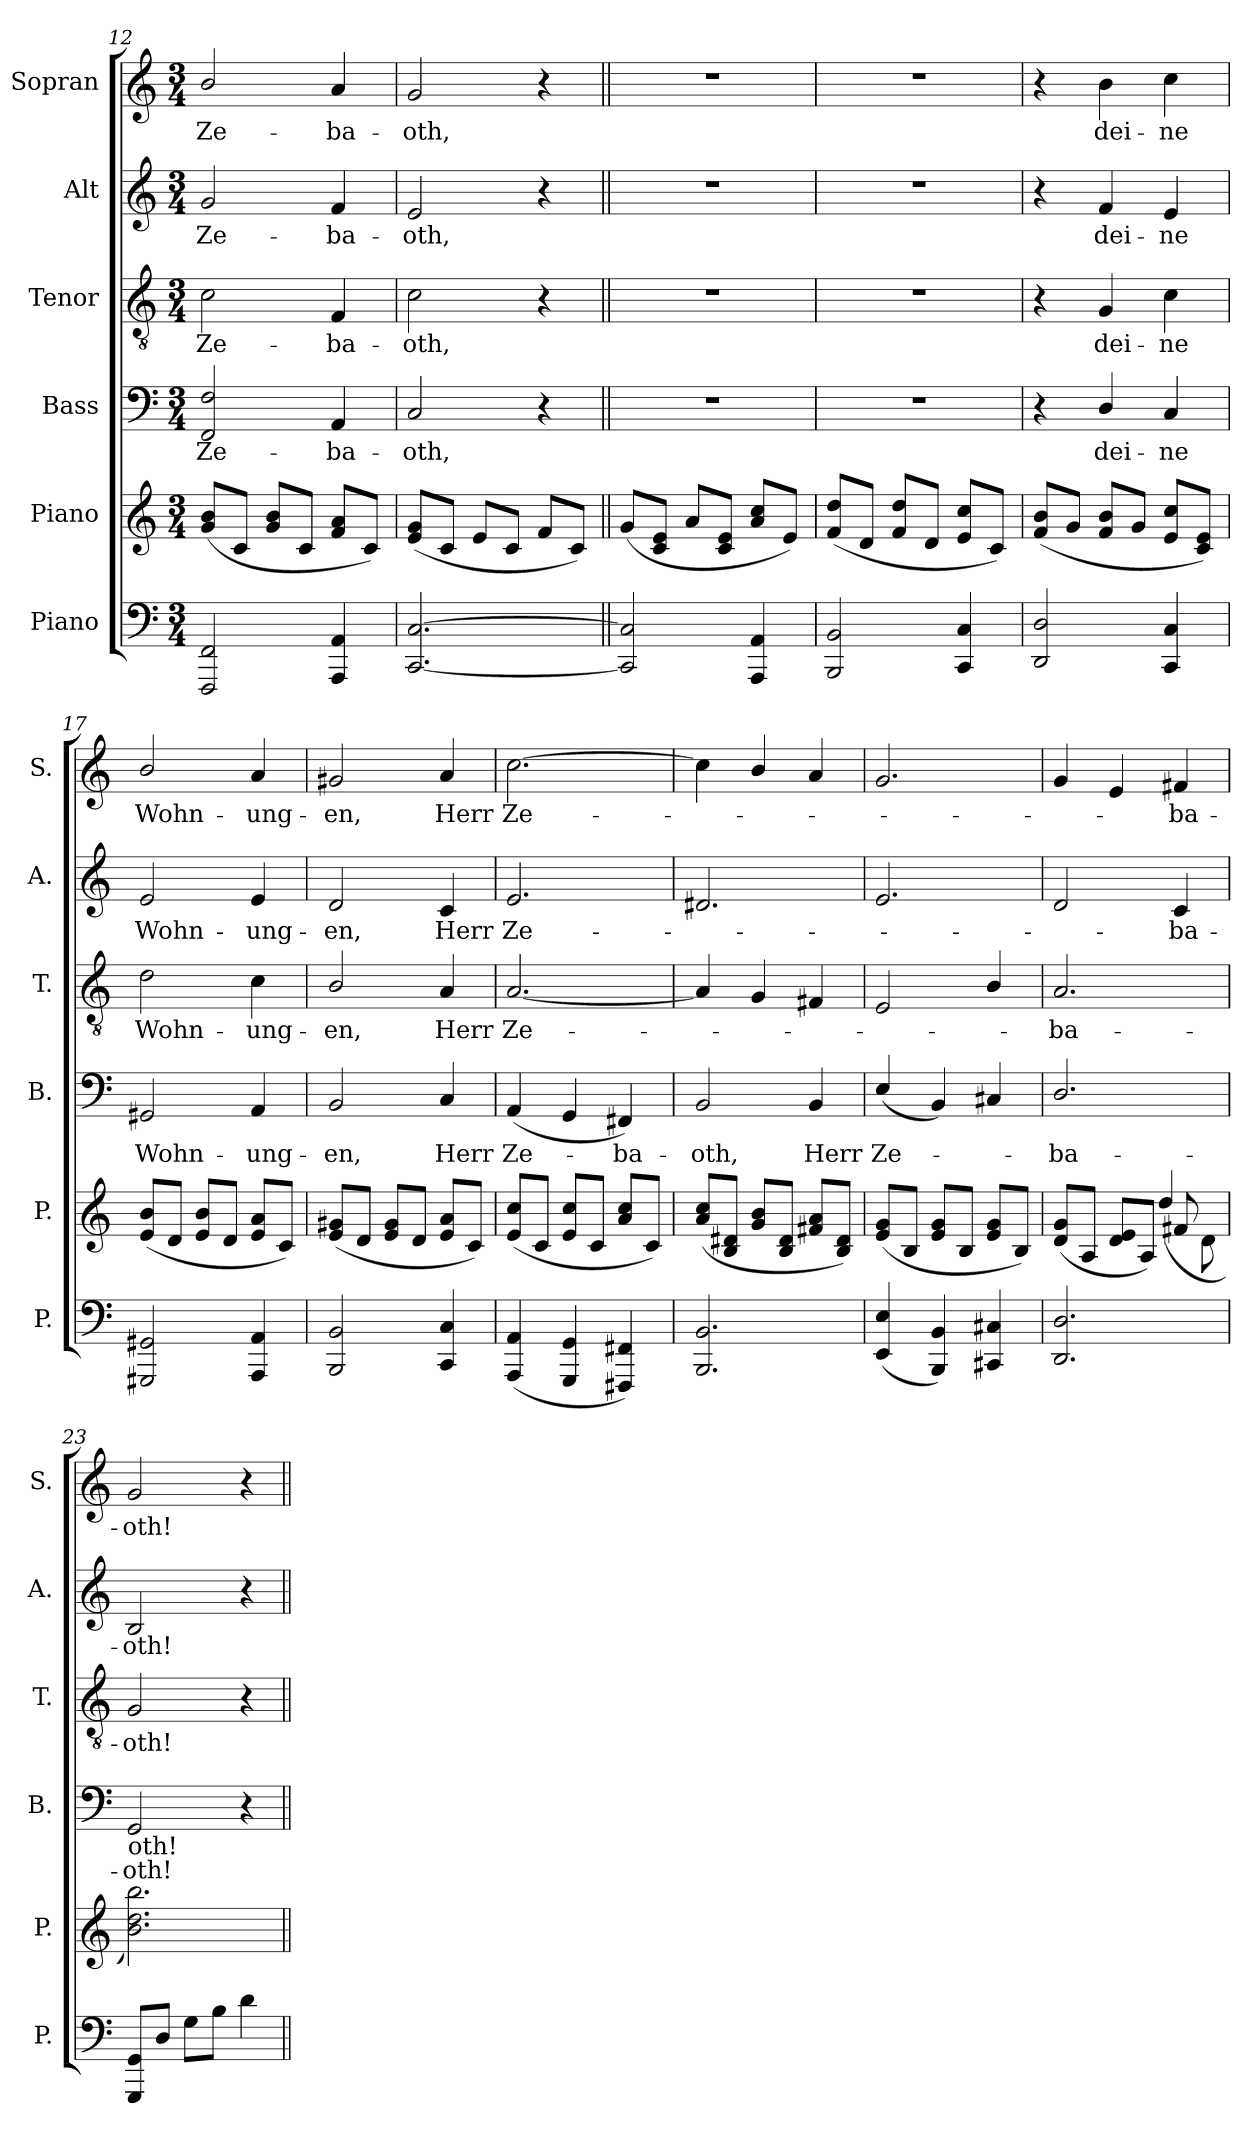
**kern	**kern	**kern	**text	**kern	**text	**kern	**text	**kern	**text
*part6	*part5	*part4	*part4	*part3	*part3	*part2	*part2	*part1	*part1
*staff6	*staff5	*staff4	*staff4	*staff3	*staff3	*staff2	*staff2	*staff1	*staff1
*I"Piano	*I"Piano	*I"Bass	*	*I"Tenor	*	*I"Alt	*	*I"Sopran	*
*I'P.	*I'P.	*I'B.	*	*I'T.	*	*I'A.	*	*I'S.	*
*clefF4	*clefG2	*clefF4	*	*clefGv2	*	*clefG2	*	*clefG2	*
*k[]	*k[]	*k[]	*	*k[]	*	*k[]	*	*k[]	*
*M3/4	*M3/4	*M3/4	*	*M3/4	*	*M3/4	*	*M3/4	*
=12	=12	=12	=12	=12	=12	=12	=12	=12	=12
!	!	!	!LO:LY:b	!	!LO:LY:b	!	!LO:LY:b	!	!LO:LY:b
2FFF/ 2FF/	(<8g/ 8b/L	2FF/ 2F/	Ze-	2c\	Ze-	2g/	Ze-	2b/	Ze-
.	8c/J	.	.	.	.	.	.	.	.
.	8g/ 8b/L	.	.	.	.	.	.	.	.
.	8c/J	.	.	.	.	.	.	.	.
!	!	!	!LO:LY:b	!	!LO:LY:b	!	!LO:LY:b	!	!LO:LY:b
4AAA/ 4AA/	8f/ 8a/L	4AA/	-ba-	4F/	-ba-	4f/	-ba-	4a/	-ba-
.	8c/J)	.	.	.	.	.	.	.	.
=13	=13	=13	=13	=13	=13	=13	=13	=13	=13
!	!	!	!LO:LY:b	!	!LO:LY:b	!	!LO:LY:b	!	!LO:LY:b
[2.CC/ [2.C/	(<8e/ 8g/L	2C/	-oth,	2c\	-oth,	2e/	-oth,	2g/	-oth,
.	8c/J	.	.	.	.	.	.	.	.
.	8e/L	.	.	.	.	.	.	.	.
.	8c/J	.	.	.	.	.	.	.	.
.	8f/L	4r	.	4r	.	4r	.	4r	.
.	8c/J)	.	.	.	.	.	.	.	.
=14||	=14||	=14||	=14||	=14||	=14||	=14||	=14||	=14||	=14||
2CC/] 2C/]	(<8g/L	2.rF	.	2.rd	.	2.rdd	.	2.rdd	.
.	8c/ 8e/J	.	.	.	.	.	.	.	.
.	8a/L	.	.	.	.	.	.	.	.
.	8c/ 8e/J	.	.	.	.	.	.	.	.
4AAA/ 4AA/	8a/ 8cc/L	.	.	.	.	.	.	.	.
.	8e/J)	.	.	.	.	.	.	.	.
=15	=15	=15	=15	=15	=15	=15	=15	=15	=15
2BBB/ 2BB/	(<8f/ 8dd/L	2.rF	.	2.rd	.	2.rdd	.	2.rdd	.
.	8d/J	.	.	.	.	.	.	.	.
.	8f/ 8dd/L	.	.	.	.	.	.	.	.
.	8d/J	.	.	.	.	.	.	.	.
4CC/ 4C/	8e/ 8cc/L	.	.	.	.	.	.	.	.
.	8c/J)	.	.	.	.	.	.	.	.
=16	=16	=16	=16	=16	=16	=16	=16	=16	=16
2DD/ 2D/	(<8f/ 8b/L	4r	.	4r	.	4r	.	4r	.
.	8g/J	.	.	.	.	.	.	.	.
!	!	!	!LO:LY:b	!	!LO:LY:b	!	!LO:LY:b	!	!LO:LY:b
.	8f/ 8b/L	4D/	dei-	4G/	dei-	4f/	dei-	4b\	dei-
.	8g/J	.	.	.	.	.	.	.	.
!	!	!	!LO:LY:b	!	!LO:LY:b	!	!LO:LY:b	!	!LO:LY:b
4CC/ 4C/	8e/ 8cc/L	4C/	-ne	4c\	-ne	4e/	-ne	4cc\	-ne
.	8c/ 8e/J)	.	.	.	.	.	.	.	.
=17	=17	=17	=17	=17	=17	=17	=17	=17	=17
!	!	!	!LO:LY:b	!	!LO:LY:b	!	!LO:LY:b	!	!LO:LY:b
2GGG#X/ 2GG#X/	(<8e/ 8b/L	2GG#X/	Wohn-	2d\	Wohn-	2e/	Wohn-	2b/	Wohn-
.	8d/J	.	.	.	.	.	.	.	.
.	8e/ 8b/L	.	.	.	.	.	.	.	.
.	8d/J	.	.	.	.	.	.	.	.
!	!	!	!LO:LY:b	!	!LO:LY:b	!	!LO:LY:b	!	!LO:LY:b
4AAA/ 4AA/	8e/ 8a/L	4AA/	-ung-	4c\	-ung-	4e/	-ung-	4a/	-ung-
.	8c/J)	.	.	.	.	.	.	.	.
!!LO:LB:g=z
=18	=18	=18	=18	=18	=18	=18	=18	=18	=18
!	!	!	!LO:LY:b	!	!LO:LY:b	!	!LO:LY:b	!	!LO:LY:b
2BBB/ 2BB/	(<8e/ 8g#X/L	2BB/	-en,	2B/	-en,	2d/	-en,	2g#X/	-en,
.	8d/J	.	.	.	.	.	.	.	.
.	8e/ 8g#/L	.	.	.	.	.	.	.	.
.	8d/J	.	.	.	.	.	.	.	.
!	!	!	!LO:LY:b	!	!LO:LY:b	!	!LO:LY:b	!	!LO:LY:b
4CC/ 4C/	8e/ 8a/L	4C/	Herr	4A/	Herr	4c/	Herr	4a/	Herr
.	8c/J)	.	.	.	.	.	.	.	.
=19	=19	=19	=19	=19	=19	=19	=19	=19	=19
!	!	!	!LO:LY:b	!	!LO:LY:b	!	!LO:LY:b	!	!LO:LY:b
(<4AAA/ 4AA/	(<8e/ 8cc/L	(>4AA/	Ze-	[2.A/	Ze-	2.e/	Ze-	[2.cc\	Ze-
.	8c/J	.	.	.	.	.	.	.	.
4GGG/ 4GG/	8e/ 8cc/L	4GG/	.	.	.	.	.	.	.
.	8c/J	.	.	.	.	.	.	.	.
!	!	!	!LO:LY:b	!	!	!	!	!	!
4FFF#X/ 4FF#X/)	8a/ 8cc/L	4FF#X/)	-ba-	.	.	.	.	.	.
.	8c/J)	.	.	.	.	.	.	.	.
=20	=20	=20	=20	=20	=20	=20	=20	=20	=20
!	!	!	!LO:LY:b	!	!	!	!	!	!
2.BBB/ 2.BB/	(<8a/ 8cc/L	2BB/	-oth,	4A/]	.	2.d#X/	.	4cc\]	.
.	8B/ 8d#X/J	.	.	.	.	.	.	.	.
.	8g/ 8b/L	.	.	4G/	.	.	.	4b/	.
.	8B/ 8d#/J	.	.	.	.	.	.	.	.
!	!	!	!LO:LY:b	!	!	!	!	!	!
.	8f#X/ 8a/L	4BB/	Herr	4F#X/	.	.	.	4a/	.
.	8B/ 8d#/J)	.	.	.	.	.	.	.	.
=21	=21	=21	=21	=21	=21	=21	=21	=21	=21
!	!	!	!LO:LY:b	!	!	!	!	!	!
(<4EE/ 4E/	(<8e/ 8g/L	(<4E/	Ze-	2E/	.	2.e/	.	2.g/	.
.	8B/J	.	.	.	.	.	.	.	.
4BBB/ 4BB/)	8e/ 8g/L	4BB/)	.	.	.	.	.	.	.
.	8B/J	.	.	.	.	.	.	.	.
4CC#X/ 4C#X/	8e/ 8g/L	4C#X/	.	4B/	.	.	.	.	.
.	8B/J)	.	.	.	.	.	.	.	.
=22	=22	=22	=22	=22	=22	=22	=22	=22	=22
*	*^	*	*	*	*	*	*	*	*
!	!	!	!	!LO:LY:b	!	!LO:LY:b	!	!	!	!
2.DD/ 2.D/	2ryy	(>8d/ 8g/L	2.D/	-ba-	2.A/	-ba-	2d/	.	4g/	.
.	.	8A/J	.	.	.	.	.	.	.	.
.	.	8d/ 8e/L	.	.	.	.	.	.	4e/	.
.	.	8A/J)	.	.	.	.	.	.	.	.
!	!	!	!	!	!	!	!	!LO:LY:b	!	!LO:LY:b
.	8f#X/	(>4dd/	.	.	.	.	4c/	-ba-	4f#X/	-ba-
.	8d\	.	.	.	.	.	.	.	.	.
*	*v	*v	*	*	*	*	*	*	*	*
=23	=23	=23	=23	=23	=23	=23	=23	=23	=23
!	!	!LO:TX:b:t=oth!	!	!	!	!	!	!	!
!	!	!	!LO:LY:b	!	!LO:LY:b	!	!LO:LY:b	!	!LO:LY:b
8GGG/ 8GG/L	2.b\ 2.dd\ 2.bb\)	2GG/	-oth!	2G/	-oth!	2B/	-oth!	2g/	-oth!
8D/J	.	.	.	.	.	.	.	.	.
8G\L	.	.	.	.	.	.	.	.	.
8B\J	.	.	.	.	.	.	.	.	.
4d\	.	4r	.	4r	.	4r	.	4r	.
=||	=||	=||	=||	=||	=||	=||	=||	=||	=||
*-	*-	*-	*-	*-	*-	*-	*-	*-	*-
